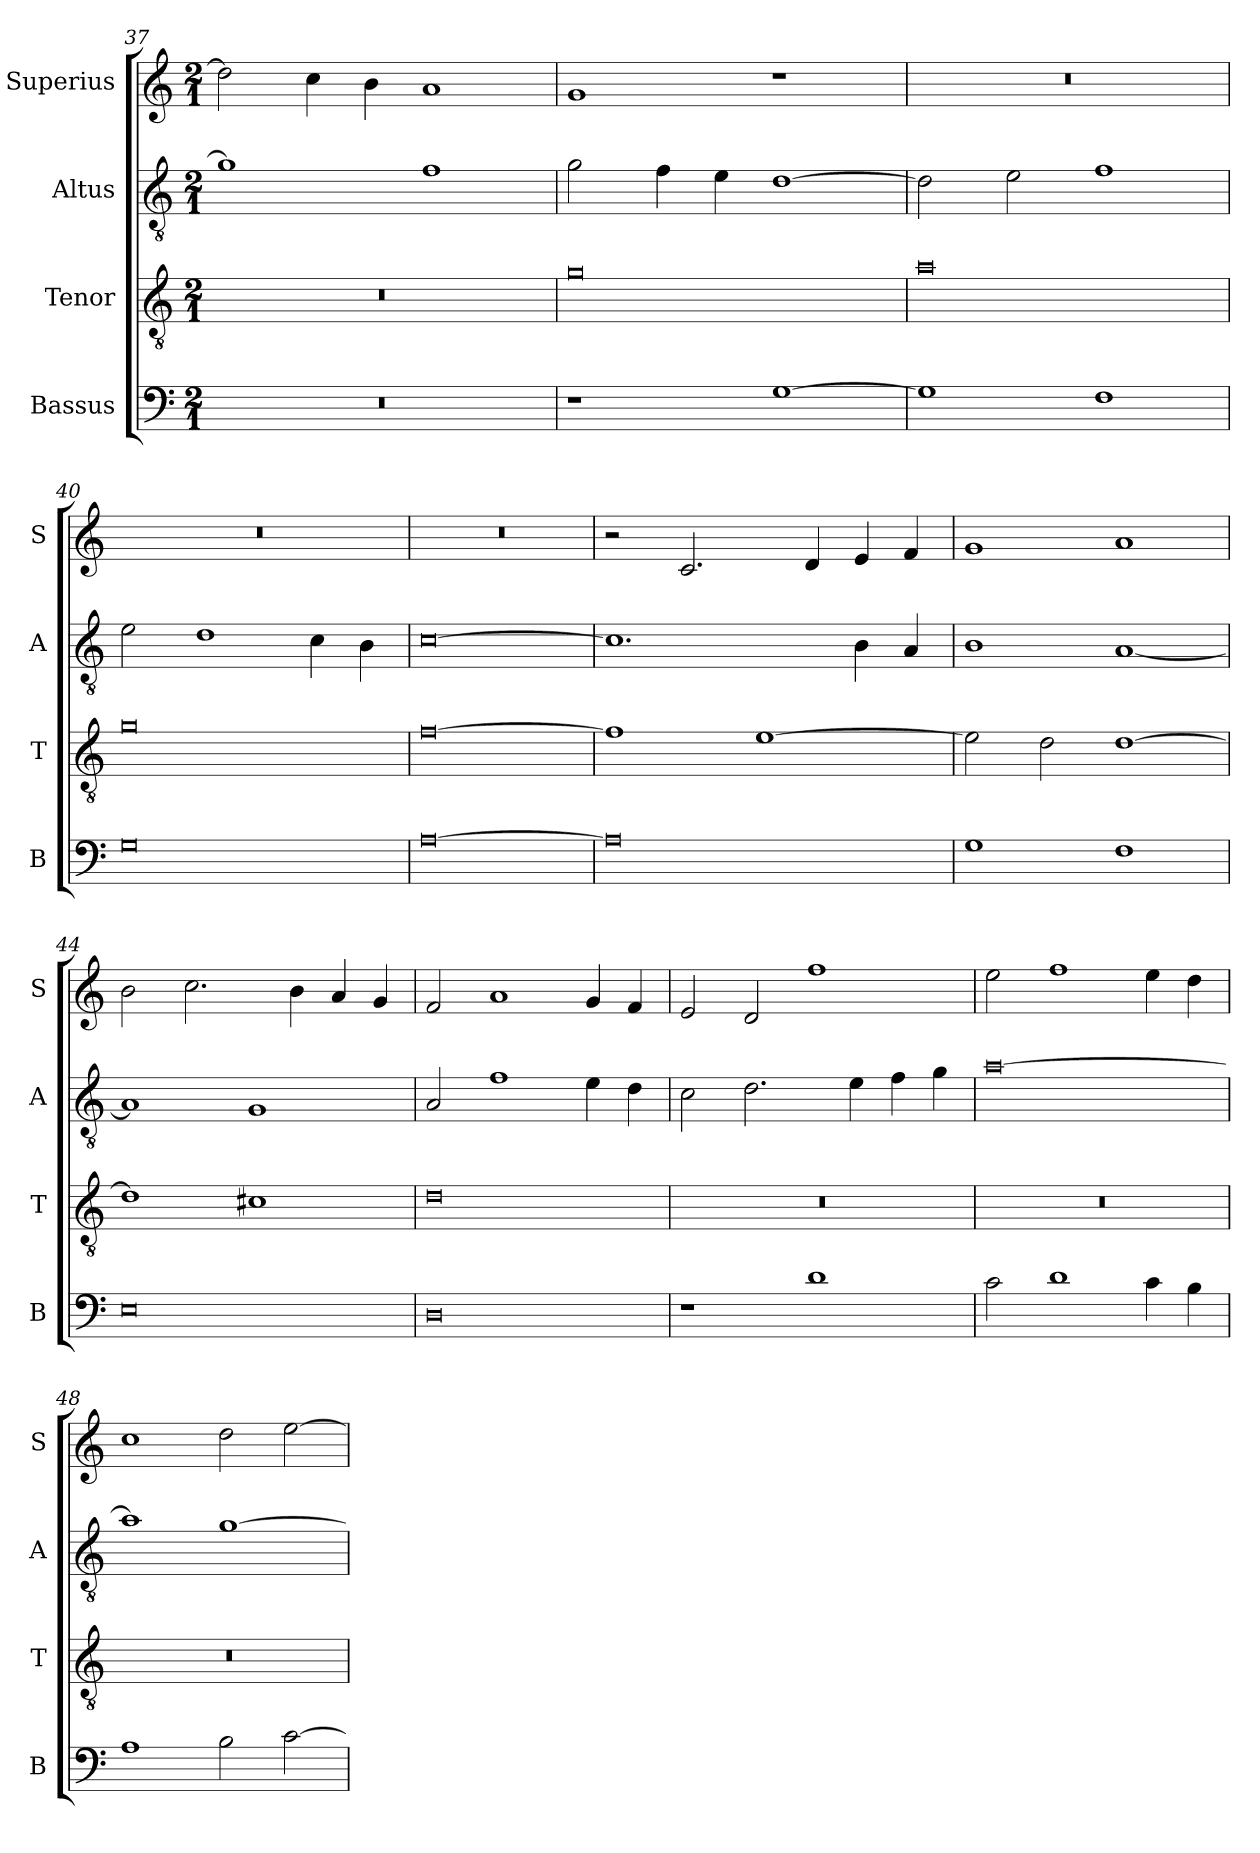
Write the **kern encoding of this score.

**kern	**kern	**kern	**kern
*part4	*part3	*part2	*part1
*staff4	*staff3	*staff2	*staff1
*I"Bassus	*I"Tenor	*I"Altus	*I"Superius
*I'B	*I'T	*I'A	*I'S
*clefF4	*clefGv2	*clefGv2	*clefG2
*k[]	*k[]	*k[]	*k[]
*M2/1	*M2/1	*M2/1	*M2/1
=37	=37	=37	=37
0r	0r	1g]	2dd\]
.	.	.	4cc\
.	.	.	4b\
.	.	1f	1a
=38	=38	=38	=38
1r	0g	2g\	1g
.	.	4f\	.
.	.	4e\	.
[1G	.	[1d	1r
=39	=39	=39	=39
1G]	0a	2d\]	0r
.	.	2e\	.
1F	.	1f	.
=40	=40	=40	=40
0G	0g	2e\	0r
.	.	1d	.
.	.	4c\	.
.	.	4B\	.
=41	=41	=41	=41
[0A	[0f	[0c	0r
=42	=42	=42	=42
0A]	1f]	1.c]	2r
.	.	.	2.c/
.	[1e	.	.
.	.	.	4d/
.	.	4B\	4e/
.	.	4A/	4f/
=43	=43	=43	=43
1G	2e\]	1B	1g
.	2d\	.	.
1F	[1d	[1A	1a
=44	=44	=44	=44
0E	1d]	1A]	2b\
.	.	.	2.cc\
.	1c#X	1G	.
.	.	.	4b\
.	.	.	4a/
.	.	.	4g/
=45	=45	=45	=45
0D	0d	2A/	2f/
.	.	1f	1a
.	.	4e\	4g/
.	.	4d\	4f/
=46	=46	=46	=46
1r	0r	2c\	2e/
.	.	2.d\	2d/
1d	.	.	1ff
.	.	4e\	.
.	.	4f\	.
.	.	4g\	.
=47	=47	=47	=47
2c\	0r	[0a	2ee\
1d	.	.	1ff
4c\	.	.	4ee\
4B\	.	.	4dd\
=48	=48	=48	=48
1A	0r	1a]	1cc
2B\	.	[1g	2dd\
[2c\	.	.	[2ee\
=	=	=	=
*-	*-	*-	*-
